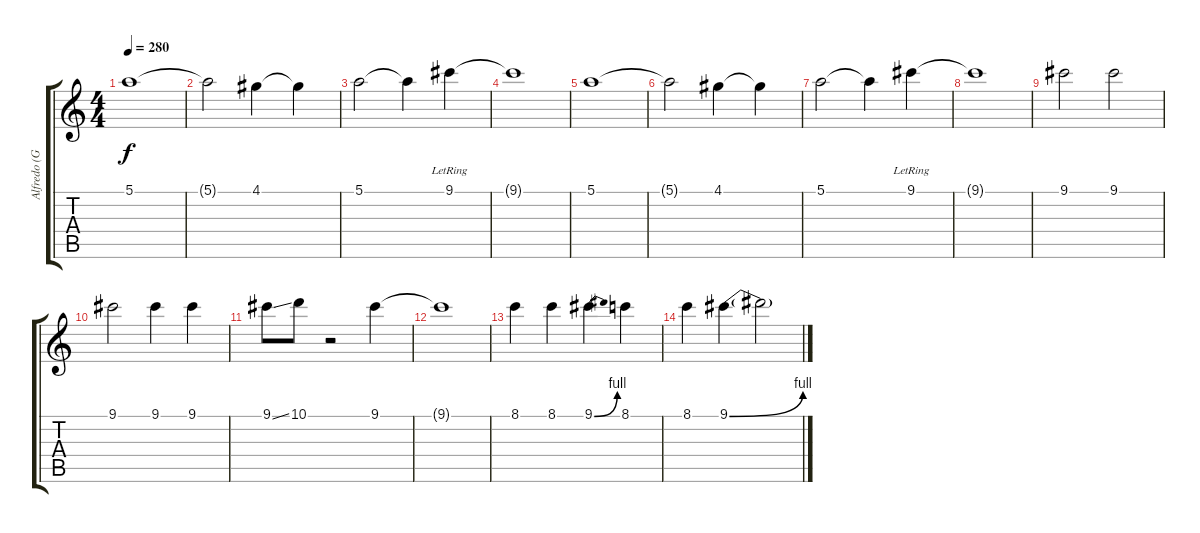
\track ("Alfredo (Guitarra 2 Clean)" "Alfredo (G") {instrument electricguitarclean}
\staff {score tabs}
\tuning (E4 B3 G3 D3 A2 E2) {hide}
\ts (4 4)
\tempo 280
\clef g2
\ks c
5.1.1{dy f} |
5.1{t}.2 4.1.4 4.1{t}.4 |
5.1.2 5.1{t}.4 9.1{lr}.4 |
9.1{t}.1 |
5.1.1 |
5.1{t}.2 4.1.4 4.1{t}.4 |
5.1.2 5.1{t}.4 9.1{lr}.4 |
9.1{t}.1 |
9.1.2 9.1.2 |
9.1.2 9.1.4 9.1.4 |
9.1{ss}.8 10.1.8 r.2 9.1.4 |
9.1{t}.1 |
8.1.4 8.1.4 9.1{be (bend 0 0 60 4)}.4 8.1.4 |
8.1.4 9.1{be (bend 0 0 60 4)}.4 9.1{t}.2
